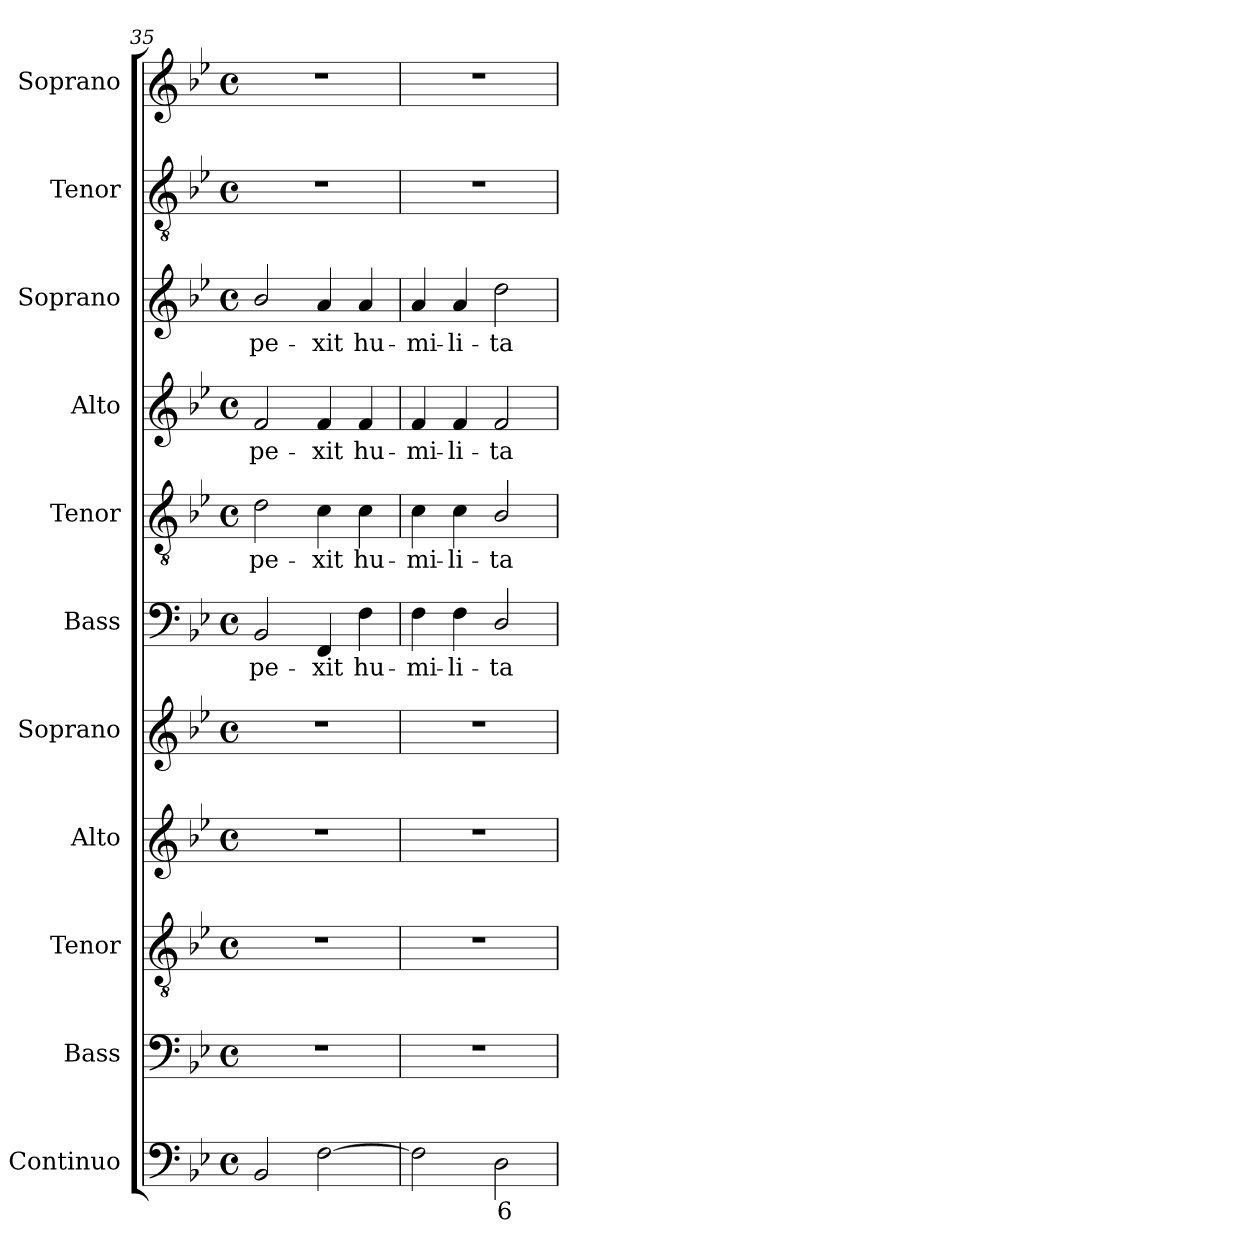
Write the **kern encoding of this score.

**kern	**text	**kern	**kern	**kern	**kern	**kern	**text	**kern	**text	**kern	**text	**kern	**text	**kern	**kern
*part11	*part11	*part10	*part9	*part8	*part7	*part6	*part6	*part5	*part5	*part4	*part4	*part3	*part3	*part2	*part1
*staff11	*staff11	*staff10	*staff9	*staff8	*staff7	*staff6	*staff6	*staff5	*staff5	*staff4	*staff4	*staff3	*staff3	*staff2	*staff1
*I"Continuo	*	*I"Bass	*I"Tenor	*I"Alto	*I"Soprano	*I"Bass	*	*I"Tenor	*	*I"Alto	*	*I"Soprano	*	*I"Tenor	*I"Soprano
*I'Cont.	*	*I'B.	*I'T.	*I'A.	*I'S.	*I'B.	*	*I'T.	*	*I'A.	*	*I'S.	*	*I'T.	*I'S.
*clefF4	*	*clefF4	*clefGv2	*clefG2	*clefG2	*clefF4	*	*clefGv2	*	*clefG2	*	*clefG2	*	*clefGv2	*clefG2
*	*	*	*ITrd7c12	*	*	*	*	*ITrd7c12	*	*	*	*	*	*ITrd7c12	*
*k[b-e-]	*	*k[b-e-]	*k[b-e-]	*k[b-e-]	*k[b-e-]	*k[b-e-]	*	*k[b-e-]	*	*k[b-e-]	*	*k[b-e-]	*	*k[b-e-]	*k[b-e-]
*B-:	*	*B-:	*B-:	*B-:	*B-:	*B-:	*	*B-:	*	*B-:	*	*B-:	*	*B-:	*B-:
*M4/4	*	*M4/4	*M4/4	*M4/4	*M4/4	*M4/4	*	*M4/4	*	*M4/4	*	*M4/4	*	*M4/4	*M4/4
*met(c)	*	*met(c)	*met(c)	*met(c)	*met(c)	*met(c)	*	*met(c)	*	*met(c)	*	*met(c)	*	*met(c)	*met(c)
=35	=35	=35	=35	=35	=35	=35	=35	=35	=35	=35	=35	=35	=35	=35	=35
!	!	!	!	!	!	!	!LO:LY:b:color=#000000	!	!	!	!	!	!	!	!
!	!	!	!	!	!	!	!	!	!LO:LY:b:color=#000000	!	!	!	!	!	!
!	!	!	!	!	!	!	!	!	!	!	!LO:LY:b:color=#000000	!	!	!	!
!	!	!	!	!	!	!	!	!	!	!	!	!	!LO:LY:b:color=#000000	!	!
2BB-i/	.	1r	1r	1r	1r	2BB-i/	-pe-	2Di\	-pe-	2fi/	-pe-	2b-i/	-pe-	1r	1r
!	!	!	!	!	!	!	!LO:LY:b:color=#000000	!	!	!	!	!	!	!	!
!	!	!	!	!	!	!	!	!	!LO:LY:b:color=#000000	!	!	!	!	!	!
!	!	!	!	!	!	!	!	!	!	!	!LO:LY:b:color=#000000	!	!	!	!
!	!	!	!	!	!	!	!	!	!	!	!	!	!LO:LY:b:color=#000000	!	!
[>2Fi\	.	.	.	.	.	4FFi/	-xit	4Ci\	-xit	4fi/	-xit	4ai/	-xit	.	.
!	!	!	!	!	!	!	!LO:LY:b:color=#000000	!	!	!	!	!	!	!	!
!	!	!	!	!	!	!	!	!	!LO:LY:b:color=#000000	!	!	!	!	!	!
!	!	!	!	!	!	!	!	!	!	!	!LO:LY:b:color=#000000	!	!	!	!
!	!	!	!	!	!	!	!	!	!	!	!	!	!LO:LY:b:color=#000000	!	!
.	.	.	.	.	.	4Fi\	hu-	4Ci\	hu-	4fi/	hu-	4ai/	hu-	.	.
=36	=36	=36	=36	=36	=36	=36	=36	=36	=36	=36	=36	=36	=36	=36	=36
!	!	!	!	!	!	!	!LO:LY:b:color=#000000	!	!	!	!	!	!	!	!
!	!	!	!	!	!	!	!	!	!LO:LY:b:color=#000000	!	!	!	!	!	!
!	!	!	!	!	!	!	!	!	!	!	!LO:LY:b:color=#000000	!	!	!	!
!	!	!	!	!	!	!	!	!	!	!	!	!	!LO:LY:b:color=#000000	!	!
2Fi\]	.	1r	1r	1r	1r	4Fi\	-mi-	4Ci\	-mi-	4fi/	-mi-	4ai/	-mi-	1r	1r
!	!	!	!	!	!	!	!LO:LY:b:color=#000000	!	!	!	!	!	!	!	!
!	!	!	!	!	!	!	!	!	!LO:LY:b:color=#000000	!	!	!	!	!	!
!	!	!	!	!	!	!	!	!	!	!	!LO:LY:b:color=#000000	!	!	!	!
!	!	!	!	!	!	!	!	!	!	!	!	!	!LO:LY:b:color=#000000	!	!
.	.	.	.	.	.	4Fi\	-li-	4Ci\	-li-	4fi/	-li-	4ai/	-li-	.	.
!	!LO:LY:b:color=#000000	!	!	!	!	!	!	!	!	!	!	!	!	!	!
!	!	!	!	!	!	!	!LO:LY:b:color=#000000	!	!	!	!	!	!	!	!
!	!	!	!	!	!	!	!	!	!LO:LY:b:color=#000000	!	!	!	!	!	!
!	!	!	!	!	!	!	!	!	!	!	!LO:LY:b:color=#000000	!	!	!	!
!	!	!	!	!	!	!	!	!	!	!	!	!	!LO:LY:b:color=#000000	!	!
2Di\	6	.	.	.	.	2Di/	-ta-	2BB-i/	-ta-	2fi/	-ta-	2ddi\	-ta-	.	.
=	=	=	=	=	=	=	=	=	=	=	=	=	=	=	=
*-	*-	*-	*-	*-	*-	*-	*-	*-	*-	*-	*-	*-	*-	*-	*-
